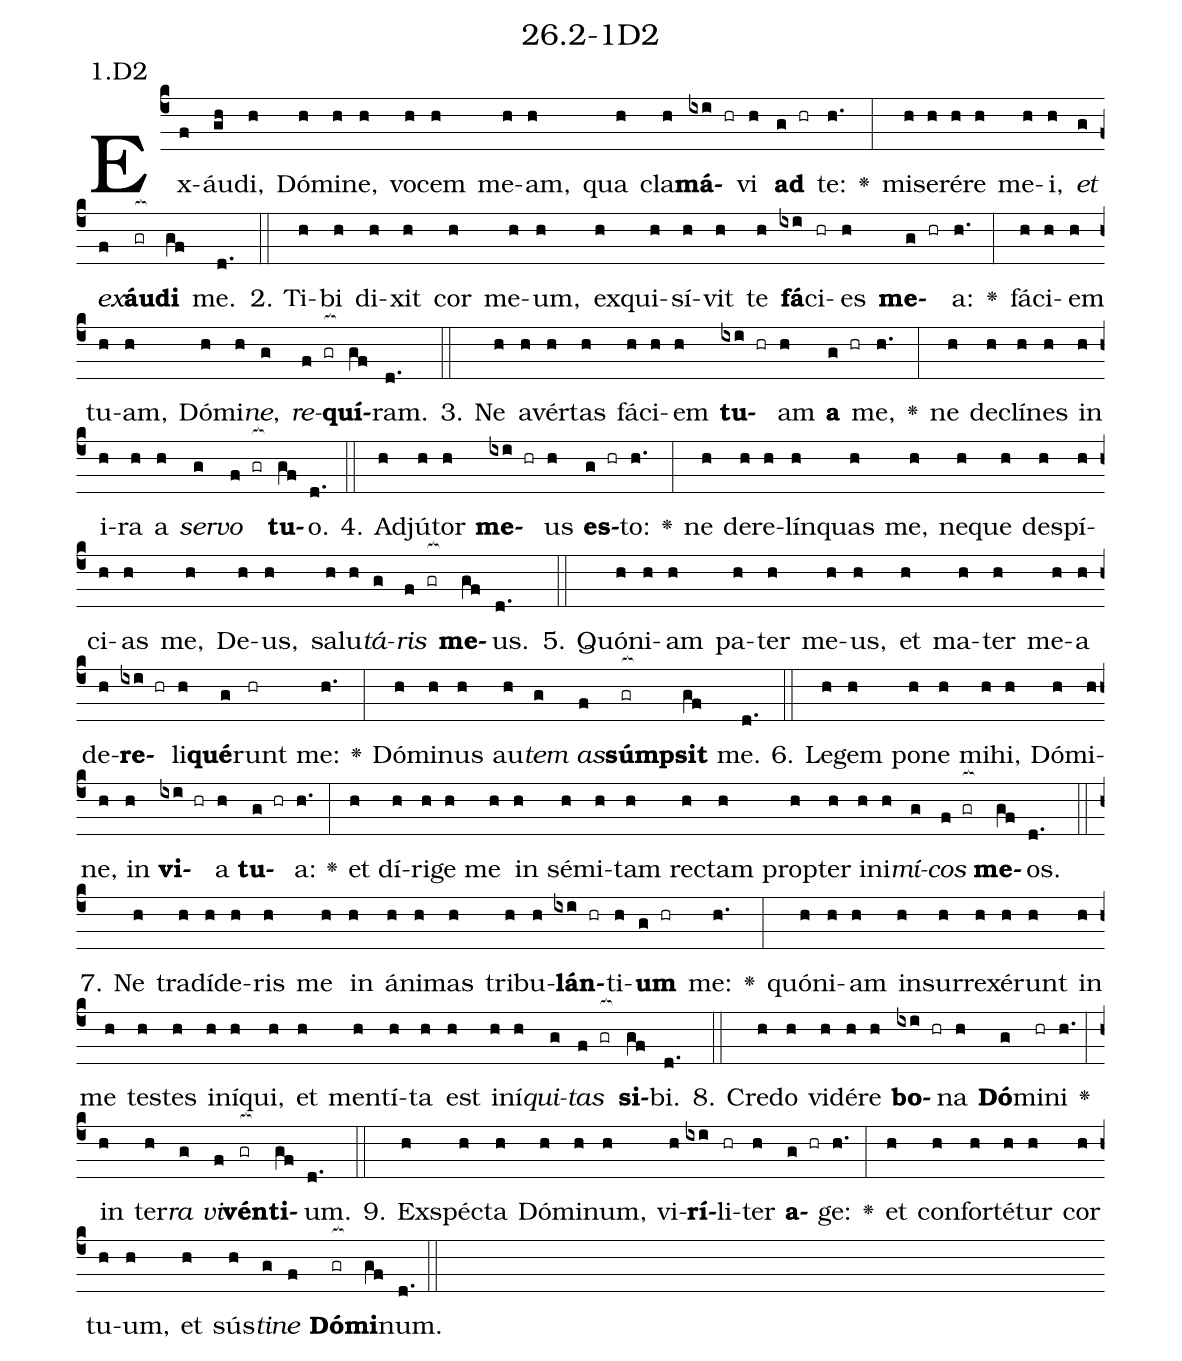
name: 26.2-1D2;
annotation: 1.D2;
%%
(c4)Ex(f)áu(gh)di,(h) Dó(h)mi(h)ne,(h) vo(h)cem(h) me(h)am,(h) qua(h) cla(h)<b>má</b>(ixi hr)vi(h) <b>ad</b>(g hr) te:(h.) <v>\greheightstar</v>(:) mi(h)se(h)ré(h)re(h) me(h)i,(h) <i>et</i>(g) <i>ex</i>(f)<b>áu</b>(gr[ocb:1{])<b>di</b>(gf[ocb:0}]) me.(d.) (::)
2. Ti(h)bi(h) di(h)xit(h) cor(h) me(h)um,(h) ex(h)qui(h)sí(h)vit(h) te(h) <b>fá</b>(ixi)ci(hr)es(h) <b>me</b>(g hr)a:(h.) <v>\greheightstar</v>(:) fá(h)ci(h)em(h) tu(h)am,(h) Dó(h)mi(h)<i>ne</i>,(g) <i>re</i>(f gr[ocb:1{])<b>quí</b>(gf[ocb:0}])ram.(d.) (::)
3. Ne(h) a(h)vér(h)tas(h) fá(h)ci(h)em(h) <b>tu</b>(ixi hr)am(h) <b>a</b>(g hr) me,(h.) <v>\greheightstar</v>(:) ne(h) de(h)clí(h)nes(h) in(h) i(h)ra(h) a(h) <i>ser</i>(g)<i>vo</i>(f gr[ocb:1{]) <b>tu</b>(gf[ocb:0}])o.(d.) (::)
4. Ad(h)jú(h)tor(h) <b>me</b>(ixi hr)us(h) <b>es</b>(g hr)to:(h.) <v>\greheightstar</v>(:) ne(h) de(h)re(h)lín(h)quas(h) me,(h) ne(h)que(h) de(h)spí(h)ci(h)as(h) me,(h) De(h)us,(h) sa(h)lu(h)<i>tá</i>(g)<i>ris</i>(f gr[ocb:1{]) <b>me</b>(gf[ocb:0}])us.(d.) (::)
5. Quón(h)i(h)am(h) pa(h)ter(h) me(h)us,(h) et(h) ma(h)ter(h) me(h)a(h) de(h)<b>re</b>(ixi hr)li(h)<b>qué</b>(g)runt(hr) me:(h.) <v>\greheightstar</v>(:) Dó(h)mi(h)nus(h) au(h)<i>tem</i>(g) <i>as</i>(f)<b>súmp</b>(gr[ocb:1{])<b>sit</b>(gf[ocb:0}]) me.(d.) (::)
6. Le(h)gem(h) po(h)ne(h) mi(h)hi,(h) Dó(h)mi(h)ne,(h) in(h) <b>vi</b>(ixi hr)a(h) <b>tu</b>(g hr)a:(h.) <v>\greheightstar</v>(:) et(h) dí(h)ri(h)ge(h) me(h) in(h) sé(h)mi(h)tam(h) rec(h)tam(h) prop(h)ter(h) in(h)i(h)<i>mí</i>(g)<i>cos</i>(f gr[ocb:1{]) <b>me</b>(gf[ocb:0}])os.(d.) (::)
7. Ne(h) tra(h)dí(h)de(h)ris(h) me(h) in(h) á(h)ni(h)mas(h) tri(h)bu(h)<b>lán</b>(ixi hr)ti(h)<b>um</b>(g hr) me:(h.) <v>\greheightstar</v>(:) quón(h)i(h)am(h) in(h)sur(h)re(h)xé(h)runt(h) in(h) me(h) tes(h)tes(h) in(h)í(h)qui,(h) et(h) men(h)tí(h)ta(h) est(h) in(h)í(h)<i>qui</i>(g)<i>tas</i>(f gr[ocb:1{]) <b>si</b>(gf[ocb:0}])bi.(d.) (::)
8. Cre(h)do(h) vi(h)dé(h)re(h) <b>bo</b>(ixi hr)na(h) <b>Dó</b>(g)mi(hr)ni(h.) <v>\greheightstar</v>(:) in(h) ter(h)<i>ra</i>(g) <i>vi</i>(f)<b>vén</b>(gr[ocb:1{])<b>ti</b>(gf[ocb:0}])um.(d.) (::)
9. Ex(h)spéc(h)ta(h) Dó(h)mi(h)num,(h) vi(h)<b>rí</b>(ixi)li(hr)ter(h) <b>a</b>(g hr)ge:(h.) <v>\greheightstar</v>(:) et(h) con(h)for(h)té(h)tur(h) cor(h) tu(h)um,(h) et(h) sús(h)<i>ti</i>(g)<i>ne</i>(f) <b>Dó</b>(gr[ocb:1{])<b>mi</b>(gf[ocb:0}])num.(d.) (::)
